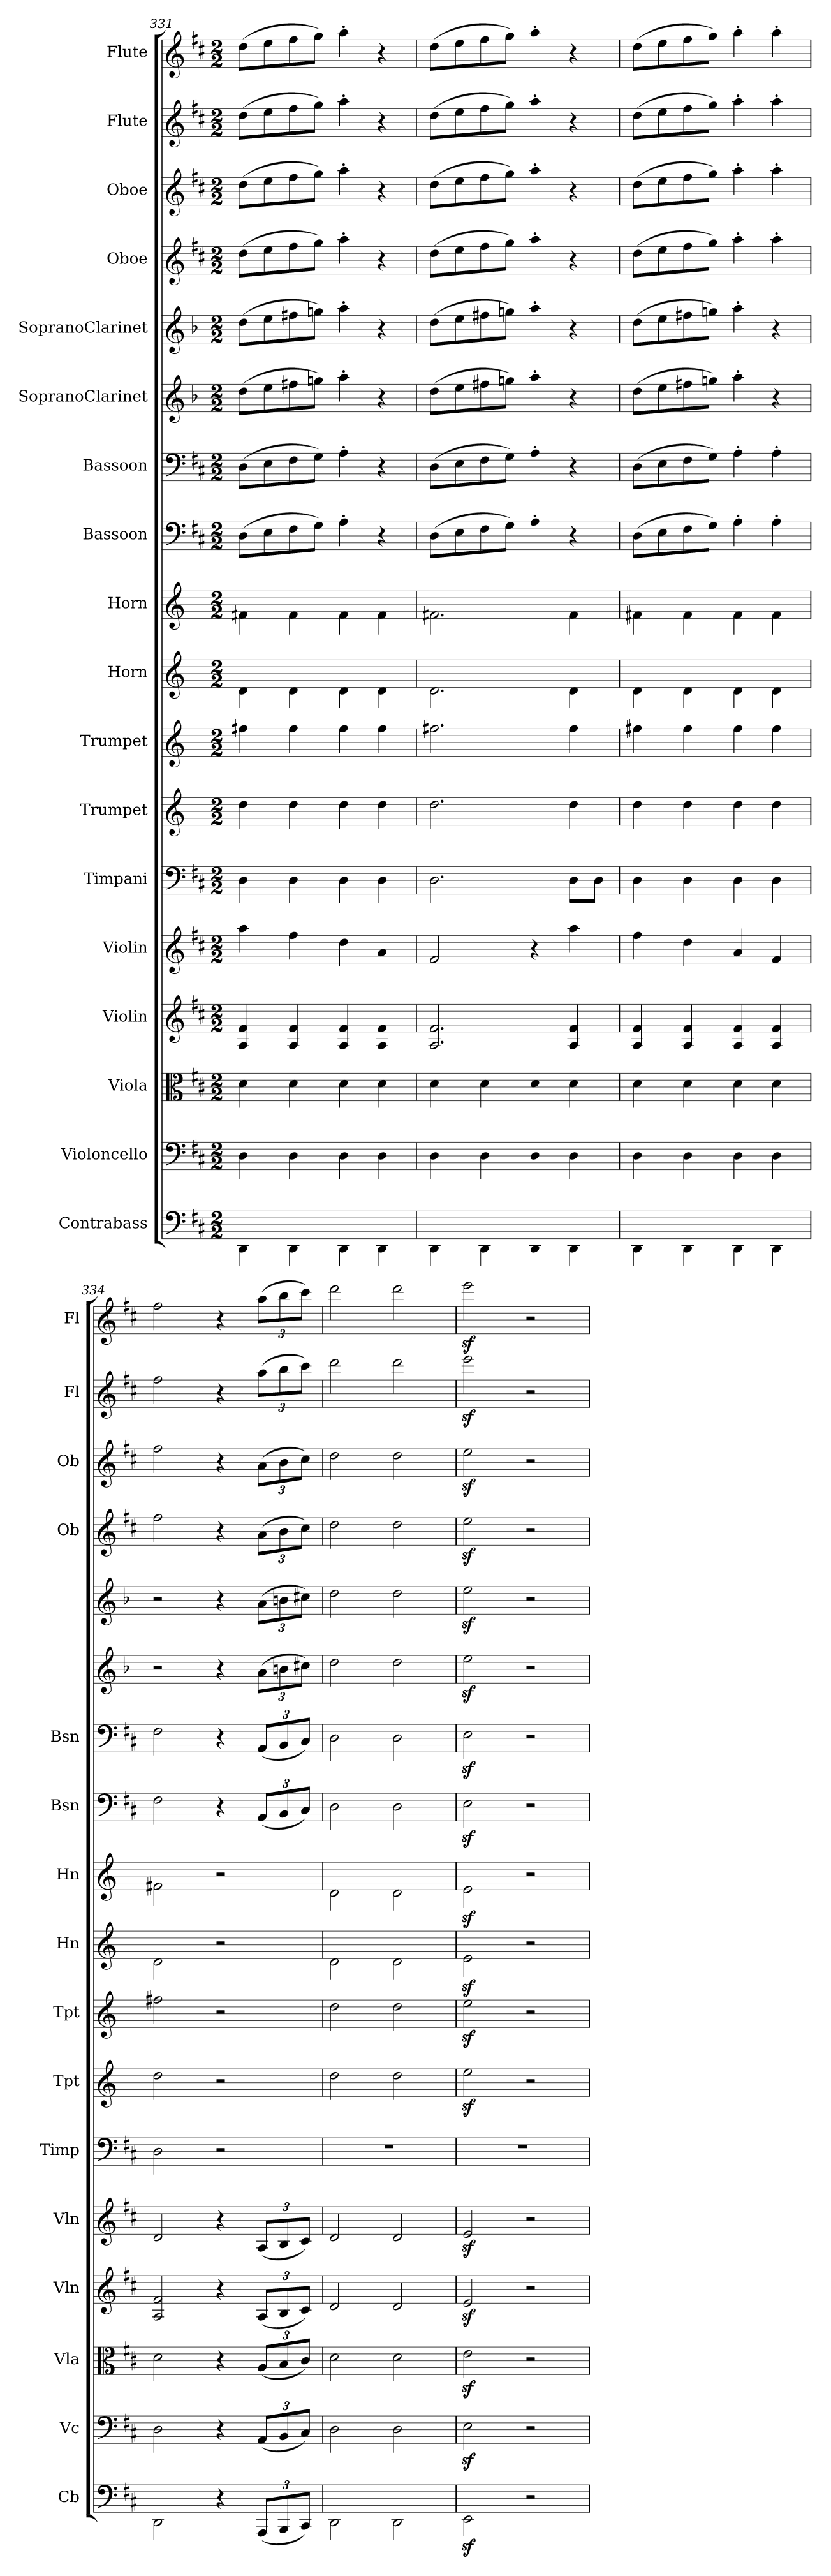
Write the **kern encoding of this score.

**kern	**kern	**kern	**kern	**kern	**kern	**kern	**kern	**kern	**kern	**kern	**kern	**kern	**kern	**kern	**kern	**kern	**kern
*part18	*part17	*part16	*part15	*part14	*part13	*part12	*part11	*part10	*part9	*part8	*part7	*part6	*part5	*part4	*part3	*part2	*part1
*staff18	*staff17	*staff16	*staff15	*staff14	*staff13	*staff12	*staff11	*staff10	*staff9	*staff8	*staff7	*staff6	*staff5	*staff4	*staff3	*staff2	*staff1
*I"Contrabass	*I"Violoncello	*I"Viola	*I"Violin	*I"Violin	*I"Timpani	*I"Trumpet	*I"Trumpet	*I"Horn	*I"Horn	*I"Bassoon	*I"Bassoon	*I"SopranoClarinet	*I"SopranoClarinet	*I"Oboe	*I"Oboe	*I"Flute	*I"Flute
*I'Cb	*I'Vc	*I'Vla	*I'Vln	*I'Vln	*I'Timp	*I'Tpt	*I'Tpt	*I'Hn	*I'Hn	*I'Bsn	*I'Bsn	*	*	*I'Ob	*I'Ob	*I'Fl	*I'Fl
*clefF4	*clefF4	*clefC3	*clefG2	*clefG2	*clefF4	*clefG2	*clefG2	*clefG2	*clefG2	*clefF4	*clefF4	*clefG2	*clefG2	*clefG2	*clefG2	*clefG2	*clefG2
*k[f#c#]	*k[f#c#]	*k[f#c#]	*k[f#c#]	*k[f#c#]	*k[f#c#]	*k[]	*k[]	*k[]	*k[]	*k[f#c#]	*k[f#c#]	*k[b-]	*k[b-]	*k[f#c#]	*k[f#c#]	*k[f#c#]	*k[f#c#]
*M2/2	*M2/2	*M2/2	*M2/2	*M2/2	*M2/2	*M2/2	*M2/2	*M2/2	*M2/2	*M2/2	*M2/2	*M2/2	*M2/2	*M2/2	*M2/2	*M2/2	*M2/2
=331	=331	=331	=331	=331	=331	=331	=331	=331	=331	=331	=331	=331	=331	=331	=331	=331	=331
4DD\	4D\	4d\	4A/ 4f#/	4aa\	4D\	4dd\	4ff#X\	4d\	4f#X\	(8D\L	(8D\L	(8dd\L	(8dd\L	(8dd\L	(8dd\L	(8dd\L	(8dd\L
.	.	.	.	.	.	.	.	.	.	8E\	8E\	8ee\	8ee\	8ee\	8ee\	8ee\	8ee\
4DD\	4D\	4d\	4A/ 4f#/	4ff#\	4D\	4dd\	4ff#\	4d\	4f#\	8F#\	8F#\	8ff#X\	8ff#X\	8ff#\	8ff#\	8ff#\	8ff#\
.	.	.	.	.	.	.	.	.	.	8G\J)	8G\J)	8ggn\J)	8ggn\J)	8gg\J)	8gg\J)	8gg\J)	8gg\J)
4DD\	4D\	4d\	4A/ 4f#/	4dd\	4D\	4dd\	4ff#\	4d\	4f#\	4A'\	4A'\	4aa'\	4aa'\	4aa'\	4aa'\	4aa'\	4aa'\
4DD\	4D\	4d\	4A/ 4f#/	4a/	4D\	4dd\	4ff#\	4d\	4f#\	4r	4r	4r	4r	4r	4r	4r	4r
=332	=332	=332	=332	=332	=332	=332	=332	=332	=332	=332	=332	=332	=332	=332	=332	=332	=332
4DD\	4D\	4d\	2.A/ 2.f#/	2f#/	2.D\	2.dd\	2.ff#X\	2.d\	2.f#X\	(8D\L	(8D\L	(8dd\L	(8dd\L	(8dd\L	(8dd\L	(8dd\L	(8dd\L
.	.	.	.	.	.	.	.	.	.	8E\	8E\	8ee\	8ee\	8ee\	8ee\	8ee\	8ee\
4DD\	4D\	4d\	.	.	.	.	.	.	.	8F#\	8F#\	8ff#X\	8ff#X\	8ff#\	8ff#\	8ff#\	8ff#\
.	.	.	.	.	.	.	.	.	.	8G\J)	8G\J)	8ggn\J)	8ggn\J)	8gg\J)	8gg\J)	8gg\J)	8gg\J)
4DD\	4D\	4d\	.	4r	.	.	.	.	.	4A'\	4A'\	4aa'\	4aa'\	4aa'\	4aa'\	4aa'\	4aa'\
4DD\	4D\	4d\	4A/ 4f#/	4aa\	8D\L	4dd\	4ff#\	4d\	4f#\	4r	4r	4r	4r	4r	4r	4r	4r
.	.	.	.	.	8D\J	.	.	.	.	.	.	.	.	.	.	.	.
=333	=333	=333	=333	=333	=333	=333	=333	=333	=333	=333	=333	=333	=333	=333	=333	=333	=333
4DD\	4D\	4d\	4A/ 4f#/	4ff#\	4D\	4dd\	4ff#X\	4d\	4f#X\	(8D\L	(8D\L	(8dd\L	(8dd\L	(8dd\L	(8dd\L	(8dd\L	(8dd\L
.	.	.	.	.	.	.	.	.	.	8E\	8E\	8ee\	8ee\	8ee\	8ee\	8ee\	8ee\
4DD\	4D\	4d\	4A/ 4f#/	4dd\	4D\	4dd\	4ff#\	4d\	4f#\	8F#\	8F#\	8ff#X\	8ff#X\	8ff#\	8ff#\	8ff#\	8ff#\
.	.	.	.	.	.	.	.	.	.	8G\J)	8G\J)	8ggn\J)	8ggn\J)	8gg\J)	8gg\J)	8gg\J)	8gg\J)
4DD\	4D\	4d\	4A/ 4f#/	4a/	4D\	4dd\	4ff#\	4d\	4f#\	4A'\	4A'\	4aa'\	4aa'\	4aa'\	4aa'\	4aa'\	4aa'\
4DD\	4D\	4d\	4A/ 4f#/	4f#/	4D\	4dd\	4ff#\	4d\	4f#\	4A'\	4A'\	4r	4r	4aa'\	4aa'\	4aa'\	4aa'\
=334	=334	=334	=334	=334	=334	=334	=334	=334	=334	=334	=334	=334	=334	=334	=334	=334	=334
2DD\	2D\	2d\	2A/ 2f#/	2d/	2D\	2dd\	2ff#X\	2d\	2f#X\	2F#\	2F#\	2r	2r	2ff#\	2ff#\	2ff#\	2ff#\
4r	4r	4r	4r	4r	2r	2r	2r	2r	2r	4r	4r	4r	4r	4r	4r	4r	4r
(12AAA/L	(12AA/L	(12A/L	(12A/L	(12A/L	.	.	.	.	.	(12AA/L	(12AA/L	(12a\L	(12a\L	(12a\L	(12a\L	(12aa\L	(12aa\L
12BBB/	12BB/	12B/	12B/	12B/	.	.	.	.	.	12BB/	12BB/	12bn\	12bn\	12b\	12b\	12bb\	12bb\
12CC#/J)	12C#/J)	12c#/J)	12c#/J)	12c#/J)	.	.	.	.	.	12C#/J)	12C#/J)	12cc#X\J)	12cc#X\J)	12cc#\J)	12cc#\J)	12ccc#\J)	12ccc#\J)
=335	=335	=335	=335	=335	=335	=335	=335	=335	=335	=335	=335	=335	=335	=335	=335	=335	=335
2DD\	2D\	2d\	2d/	2d/	1r	2dd\	2dd\	2d\	2d\	2D\	2D\	2dd\	2dd\	2dd\	2dd\	2ddd\	2ddd\
2DD\	2D\	2d\	2d/	2d/	.	2dd\	2dd\	2d\	2d\	2D\	2D\	2dd\	2dd\	2dd\	2dd\	2ddd\	2ddd\
=336	=336	=336	=336	=336	=336	=336	=336	=336	=336	=336	=336	=336	=336	=336	=336	=336	=336
2EEz\	2Ez\	2ez\	2ez/	2ez/	1r	2eez\	2eez\	2ez\	2ez\	2Ez\	2Ez\	2eez\	2eez\	2eez\	2eez\	2eeez\	2eeez\
2r	2r	2r	2r	2r	.	2r	2r	2r	2r	2r	2r	2r	2r	2r	2r	2r	2r
=	=	=	=	=	=	=	=	=	=	=	=	=	=	=	=	=	=
*-	*-	*-	*-	*-	*-	*-	*-	*-	*-	*-	*-	*-	*-	*-	*-	*-	*-
